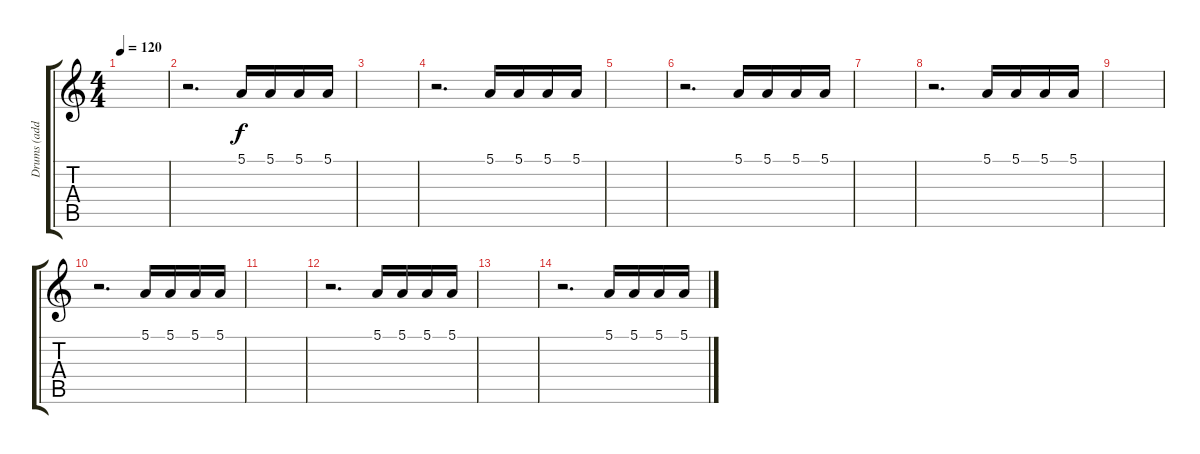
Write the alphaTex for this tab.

\track ("Drums (additional 1)" "Drums (add") {instrument xylophone}
\staff {score tabs}
\tuning (E4 B3 G3 D3 A2 E2) {hide}
\ts (4 4)
\tempo 120
\clef g2
\ks c
|
r.2{d} 5.1.16 5.1.16 5.1.16 5.1.16 |
|
r.2{d} 5.1.16 5.1.16 5.1.16 5.1.16 |
|
r.2{d} 5.1.16 5.1.16 5.1.16 5.1.16 |
|
r.2{d} 5.1.16 5.1.16 5.1.16 5.1.16 |
|
r.2{d} 5.1.16 5.1.16 5.1.16 5.1.16 |
|
r.2{d} 5.1.16 5.1.16 5.1.16 5.1.16 |
|
r.2{d} 5.1.16 5.1.16 5.1.16 5.1.16
